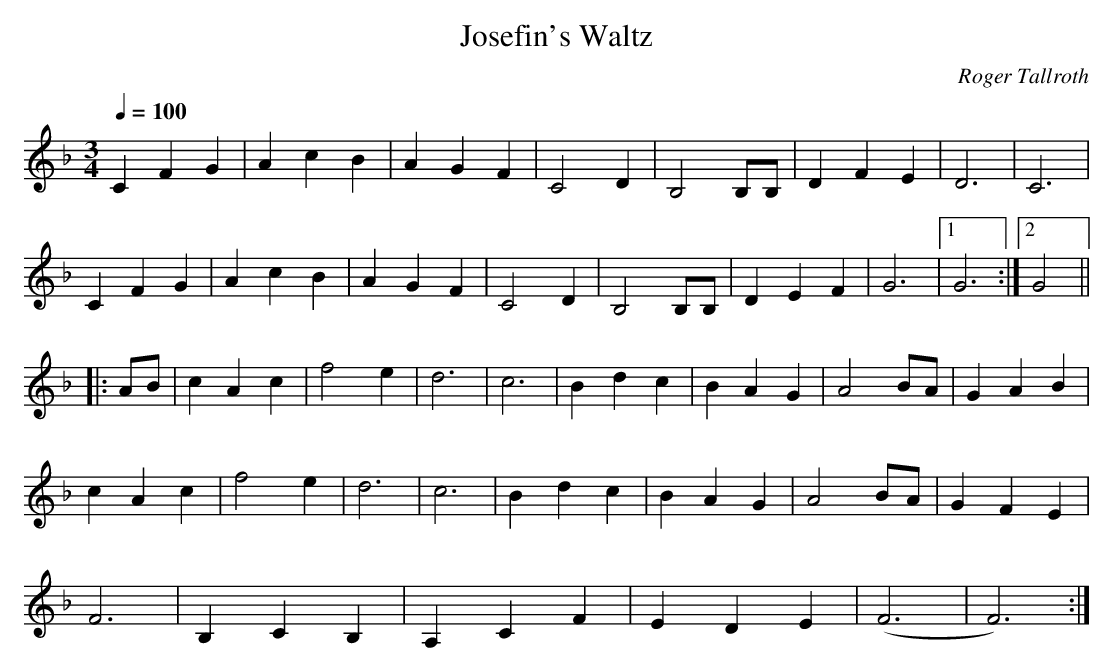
X:1
T:Josefin's Waltz
M:3/4
L:1/4
Q:100
C:Roger Tallroth
K:F
C F G | A c B | A G F | C2 D | B,2 B,/2B,/2 | D F E | D3 | C3 |!
C F G | A c B | A G F | C2 D | B,2 B,/2B,/2 | D E F | G3 |1 G3 :|2 G2||!
|: A/2B/2 | c A c | f2 e | d3 | c3 | B d c | B A G | A2 B/2A/2 | GAB|!
c A c | f2 e | d3 | c3 | B d c | B A G | A2 B/2A/2 | G F E |!
F3 | B, C B, | A, C F | E D E | (F3 | F3) :|!
